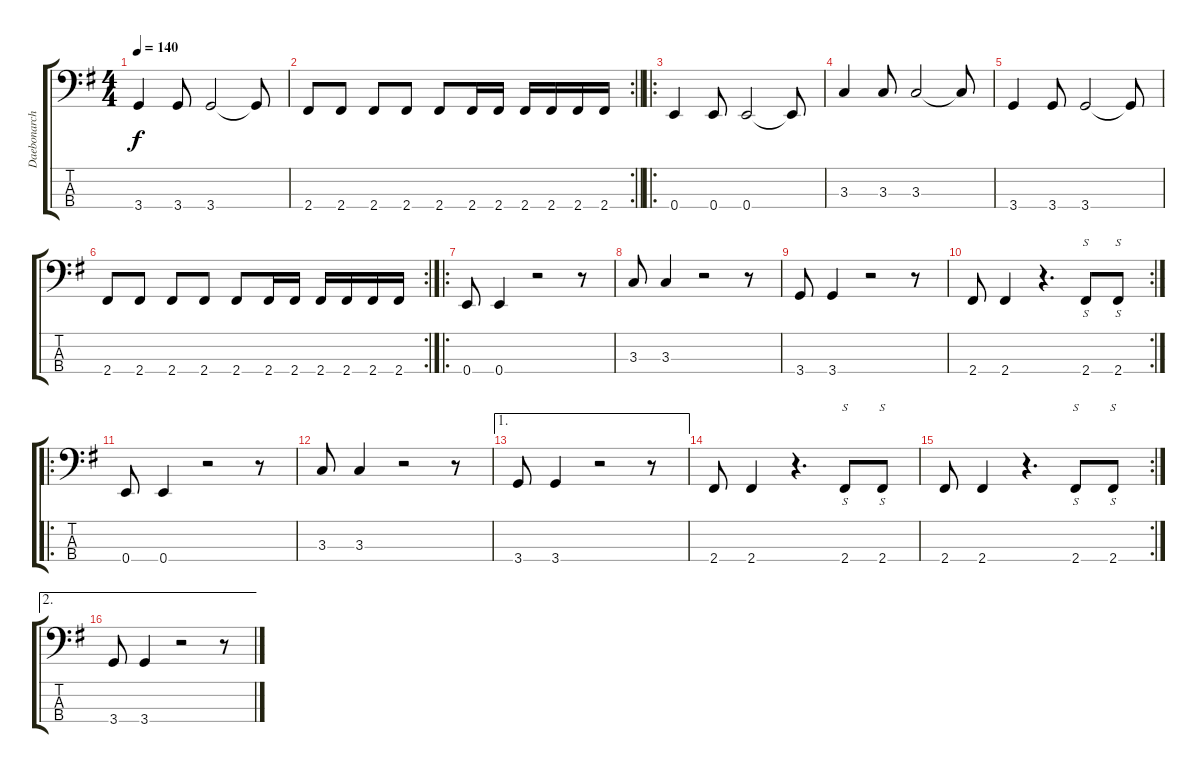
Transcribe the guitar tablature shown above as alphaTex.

\track ("Daebonarch" "Daebonarch") {instrument electricbasspick}
\staff {score tabs}
\tuning (G2 D2 A1 E1) {hide}
\ts (4 4)
\tempo 140
\clef f4
\ks eminor
3.4.4{dy f} 3.4.8 3.4.2 3.4{t}.8 |
\rc 2
\barLineRight lightlight
2.4.8 2.4.8 2.4.8 2.4.8 2.4.8 2.4.16 2.4.16 2.4.16 2.4.16 2.4.16 2.4.16 |
\ro
0.4.4 0.4.8 0.4.2 0.4{t}.8 |
3.3.4 3.3.8 3.3.2 3.3{t}.8 |
3.4.4 3.4.8 3.4.2 3.4{t}.8 |
\rc 2
2.4.8 2.4.8 2.4.8 2.4.8 2.4.8 2.4.16 2.4.16 2.4.16 2.4.16 2.4.16 2.4.16 |
\ro
0.4.8{instrument electricbasspick} 0.4.4 r.2 r.8 |
3.3.8 3.3.4 r.2 r.8 |
3.4.8 3.4.4 r.2 r.8 |
\rc 2
2.4.8 2.4.4 r.4{d} 2.4.8{s instrument slapbass1} 2.4.8{s} |
\ro
0.4.8{instrument electricbasspick} 0.4.4 r.2 r.8 |
3.3.8 3.3.4 r.2 r.8 |
\ae 1
3.4.8 3.4.4 r.2 r.8 |
2.4.8 2.4.4 r.4{d} 2.4.8{s instrument slapbass1} 2.4.8{s} |
\rc 2
2.4.8 2.4.4 r.4{d} 2.4.8{s instrument slapbass1} 2.4.8{s} |
\ae 2
3.4.8 3.4.4 r.2 r.8
